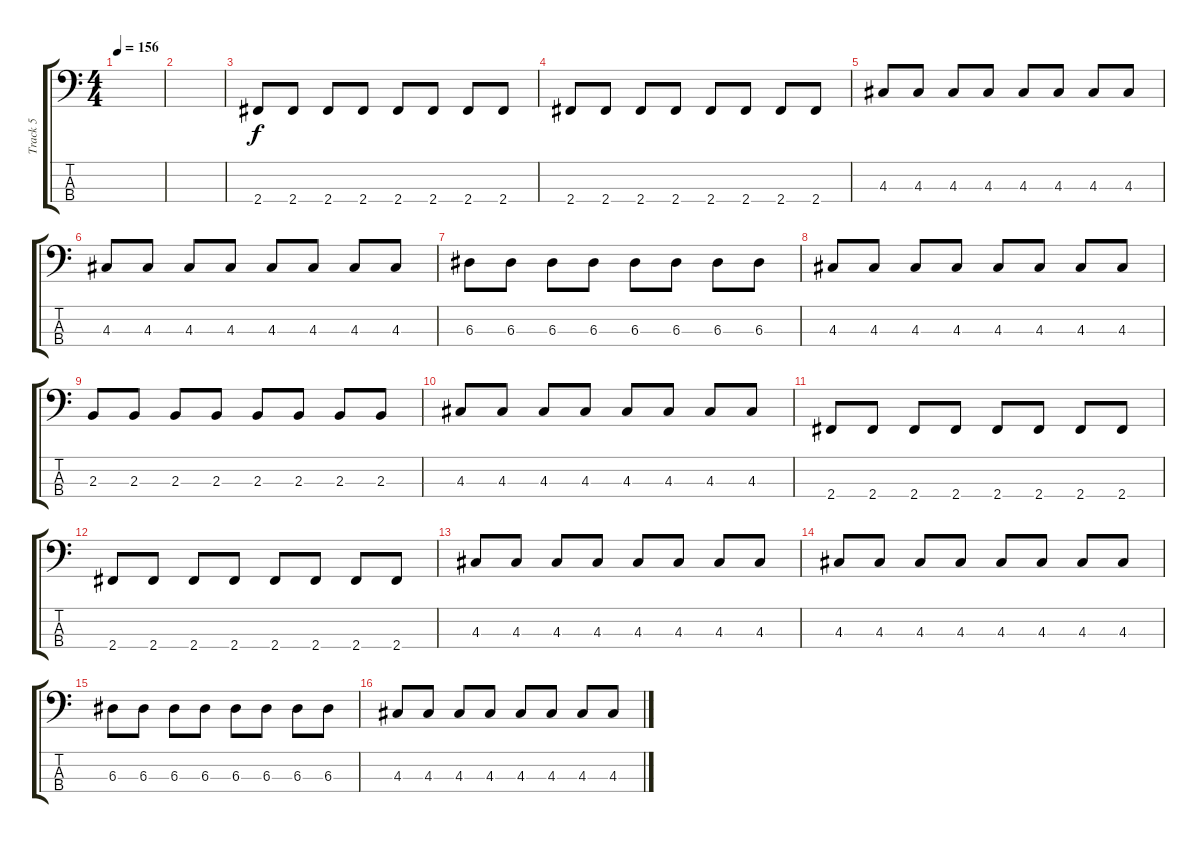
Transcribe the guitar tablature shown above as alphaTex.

\track ("Track 5" "Track 5") {instrument electricbassfinger}
\staff {score tabs}
\tuning (G2 D2 A1 E1) {hide}
\ts (4 4)
\tempo 156
\clef f4
\ks c
|
|
2.4.8 2.4.8 2.4.8 2.4.8 2.4.8 2.4.8 2.4.8 2.4.8 |
2.4.8 2.4.8 2.4.8 2.4.8 2.4.8 2.4.8 2.4.8 2.4.8 |
4.3.8 4.3.8 4.3.8 4.3.8 4.3.8 4.3.8 4.3.8 4.3.8 |
4.3.8 4.3.8 4.3.8 4.3.8 4.3.8 4.3.8 4.3.8 4.3.8 |
6.3.8 6.3.8 6.3.8 6.3.8 6.3.8 6.3.8 6.3.8 6.3.8 |
4.3.8 4.3.8 4.3.8 4.3.8 4.3.8 4.3.8 4.3.8 4.3.8 |
2.3.8 2.3.8 2.3.8 2.3.8 2.3.8 2.3.8 2.3.8 2.3.8 |
4.3.8 4.3.8 4.3.8 4.3.8 4.3.8 4.3.8 4.3.8 4.3.8 |
2.4.8 2.4.8 2.4.8 2.4.8 2.4.8 2.4.8 2.4.8 2.4.8 |
2.4.8 2.4.8 2.4.8 2.4.8 2.4.8 2.4.8 2.4.8 2.4.8 |
4.3.8 4.3.8 4.3.8 4.3.8 4.3.8 4.3.8 4.3.8 4.3.8 |
4.3.8 4.3.8 4.3.8 4.3.8 4.3.8 4.3.8 4.3.8 4.3.8 |
6.3.8 6.3.8 6.3.8 6.3.8 6.3.8 6.3.8 6.3.8 6.3.8 |
4.3.8 4.3.8 4.3.8 4.3.8 4.3.8 4.3.8 4.3.8 4.3.8
